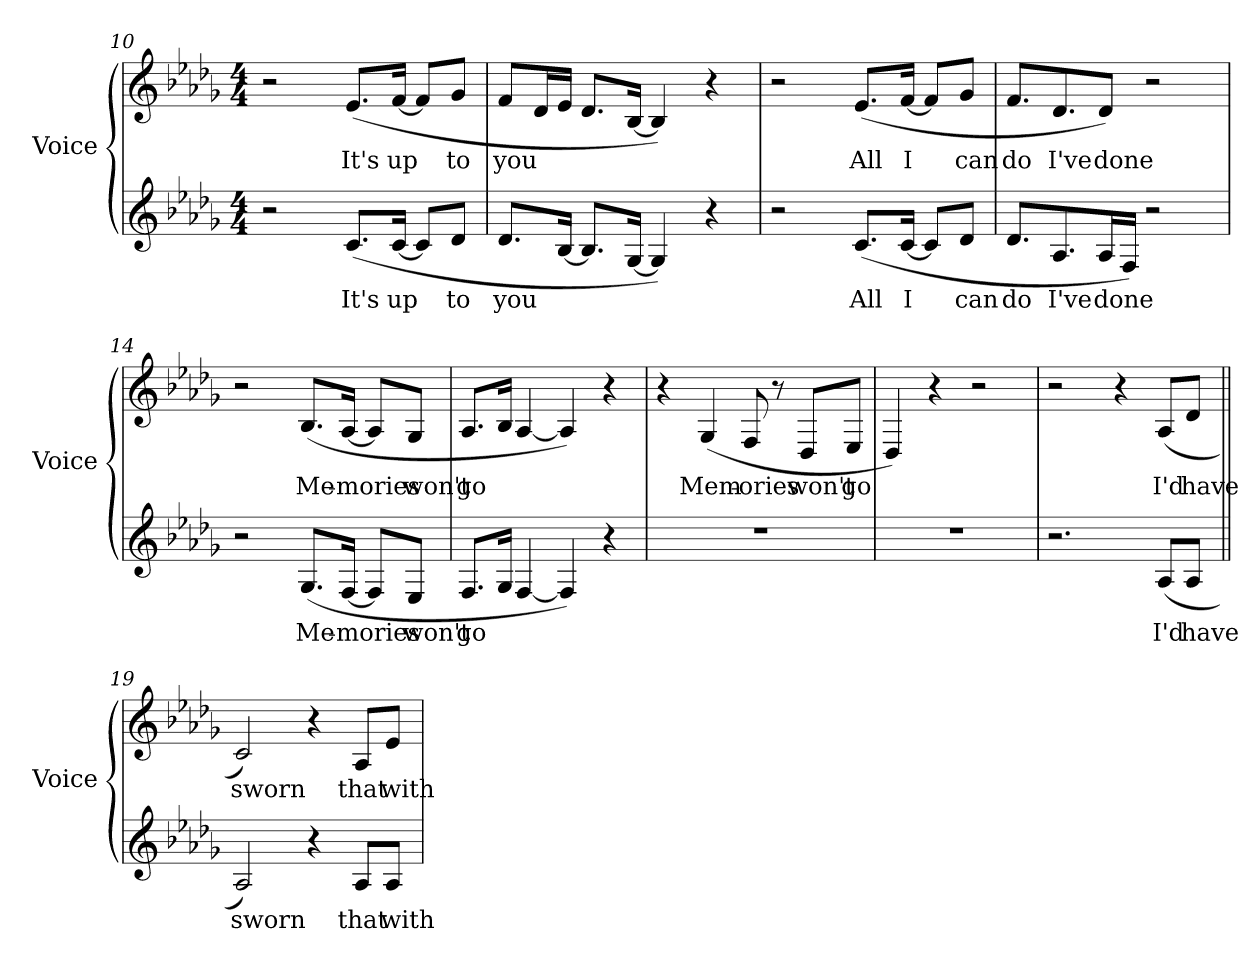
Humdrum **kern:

**kern	**text	**kern	**text
*part2	*part2	*part1	*part1
*staff2	*staff2	*staff1	*staff1
*I"Voice	*	*I"Voice	*
*I'Voice	*	*I'Voice	*
*clefG2	*	*clefG2	*
*k[b-e-a-d-g-]	*	*k[b-e-a-d-g-]	*
*D-:	*	*D-:	*
*M4/4	*	*M4/4	*
=10	=10	=10	=10
2r	.	2r	.
!	!LO:LY:b:color=#000000	!	!
!	!	!	!LO:LY:b:color=#000000
(8.ci/L	It's	(8.e-i/L	It's
!	!LO:LY:b:color=#000000	!	!
!	!	!	!LO:LY:b:color=#000000
[16ci/Jk	up	[16fi/Jk	up
8ci/L]	.	8fi/L]	.
!	!LO:LY:b:color=#000000	!	!
!	!	!	!LO:LY:b:color=#000000
8d-i/J	to	8g-i/J	to
=11	=11	=11	=11
!	!LO:LY:b:color=#000000	!	!
!	!	!	!LO:LY:b:color=#000000
8.d-i/L	you	8fi/L	you
.	.	16d-i/L	.
[16B-i/Jk	.	16e-i/JJ	.
8.B-i/L]	.	8.d-i/L	.
[16G-i/Jk	.	[16B-i/Jk	.
4G-i/])	.	4B-i/])	.
4r	.	4r	.
=12	=12	=12	=12
2r	.	2r	.
!	!LO:LY:b:color=#000000	!	!
!	!	!	!LO:LY:b:color=#000000
(8.ci/L	All	(8.e-i/L	All
!	!LO:LY:b:color=#000000	!	!
!	!	!	!LO:LY:b:color=#000000
[16ci/Jk	I	[16fi/Jk	I
8ci/L]	.	8fi/L]	.
!	!LO:LY:b:color=#000000	!	!
!	!	!	!LO:LY:b:color=#000000
8d-i/J	can	8g-i/J	can
!!LO:LB:g=z
=13	=13	=13	=13
!	!LO:LY:b:color=#000000	!	!
!	!	!	!LO:LY:b:color=#000000
8.d-i/L	do	8.fi/L	do
!	!LO:LY:b:color=#000000	!	!
!	!	!	!LO:LY:b:color=#000000
8.A-i/	I've	8.d-i/	I've
!	!LO:LY:b:color=#000000	!	!
!	!	!	!LO:LY:b:color=#000000
16A-i/L	done	8d-i/J)	done
16Fi/JJ)	.	.	.
2r	.	2r	.
=14	=14	=14	=14
2r	.	2r	.
!	!LO:LY:b:color=#000000	!	!
!	!	!	!LO:LY:b:color=#000000
(8.G-i/L	Me-	(8.B-i/L	Me-
!	!LO:LY:b:color=#000000	!	!
!	!	!	!LO:LY:b:color=#000000
[16Fi/Jk	-mories	[16A-i/Jk	-mories
8Fi/L]	.	8A-i/L]	.
!	!LO:LY:b:color=#000000	!	!
!	!	!	!LO:LY:b:color=#000000
8E-i/J	won't	8G-i/J	won't
=15	=15	=15	=15
!	!LO:LY:b:color=#000000	!	!
!	!	!	!LO:LY:b:color=#000000
8.Fi/L	go	8.A-i/L	go
16G-i/Jk	.	16B-i/Jk	.
[4Fi/	.	[4A-i/	.
4Fi/])	.	4A-i/])	.
4r	.	4r	.
=16	=16	=16	=16
1r	.	4r	.
!	!	!	!LO:LY:b:color=#000000
.	.	(4G-i/	Mem-
!	!	!	!LO:LY:b:color=#000000
.	.	8Fi/	-ories
.	.	8r	.
!	!	!	!LO:LY:b:color=#000000
.	.	8D-i/L	won't
!	!	!	!LO:LY:b:color=#000000
.	.	8E-i/J	go
!!LO:PB:g=z
=17	=17	=17	=17
1r	.	4D-i/)	.
.	.	4r	.
.	.	2r	.
=18	=18	=18	=18
2.r	.	2r	.
.	.	4r	.
!	!LO:LY:b:color=#000000	!	!
!	!	!	!LO:LY:b:color=#000000
(8A-i/L	I'd	(8A-i/L	I'd
!	!LO:LY:b:color=#000000	!	!
!	!	!	!LO:LY:b:color=#000000
8A-i/J	have	8d-i/J	have
=19||	=19||	=19||	=19||
!	!LO:LY:b:color=#000000	!	!
!	!	!	!LO:LY:b:color=#000000
2A-i/)	sworn	2ci/)	sworn
4r	.	4r	.
!	!LO:LY:b:color=#000000	!	!
!	!	!	!LO:LY:b:color=#000000
8A-i/L	that	8A-i/L	that
!	!LO:LY:b:color=#000000	!	!
!	!	!	!LO:LY:b:color=#000000
8A-i/J	with	8e-i/J	with
=	=	=	=
*-	*-	*-	*-
